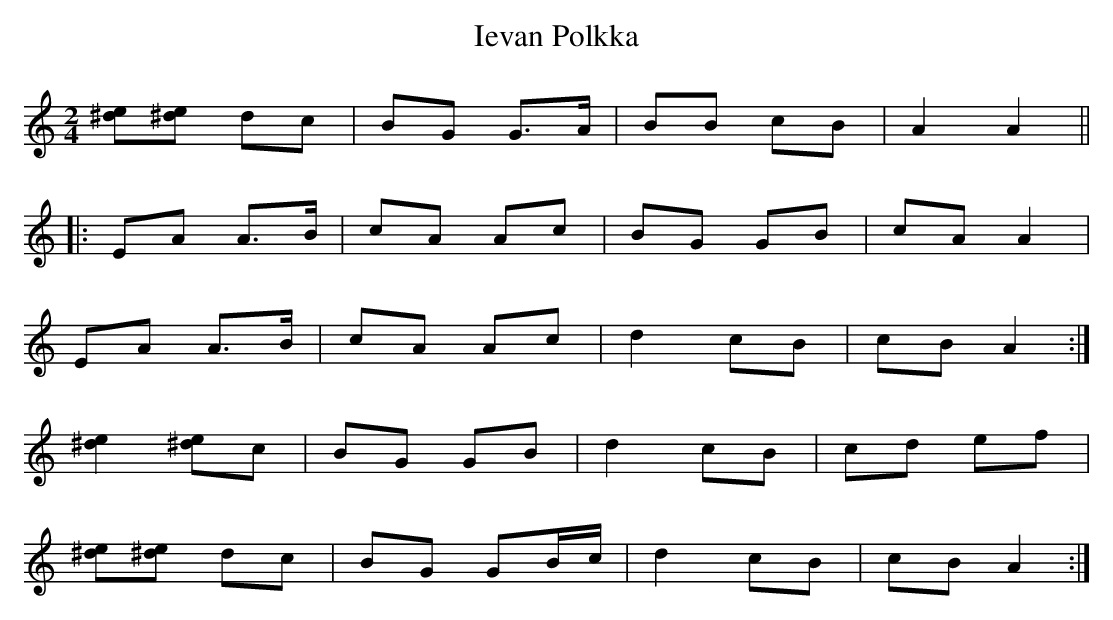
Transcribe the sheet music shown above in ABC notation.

X:1
T: Ievan Polkka
M: 2/4
L: 1/8
K: Amin
[e^d][e^d] dc|BG G>A|BB cB|A2 A2||
|:EA A>B|cA Ac|BG GB|cA A2|
EA A>B|cA Ac|d2 cB|cB A2:|
[e^d]2 [e^d]c|BG GB|d2 cB|cd ef|
[e^d][e^d] dc|BG GB/c/|d2 cB|cB A2:|
